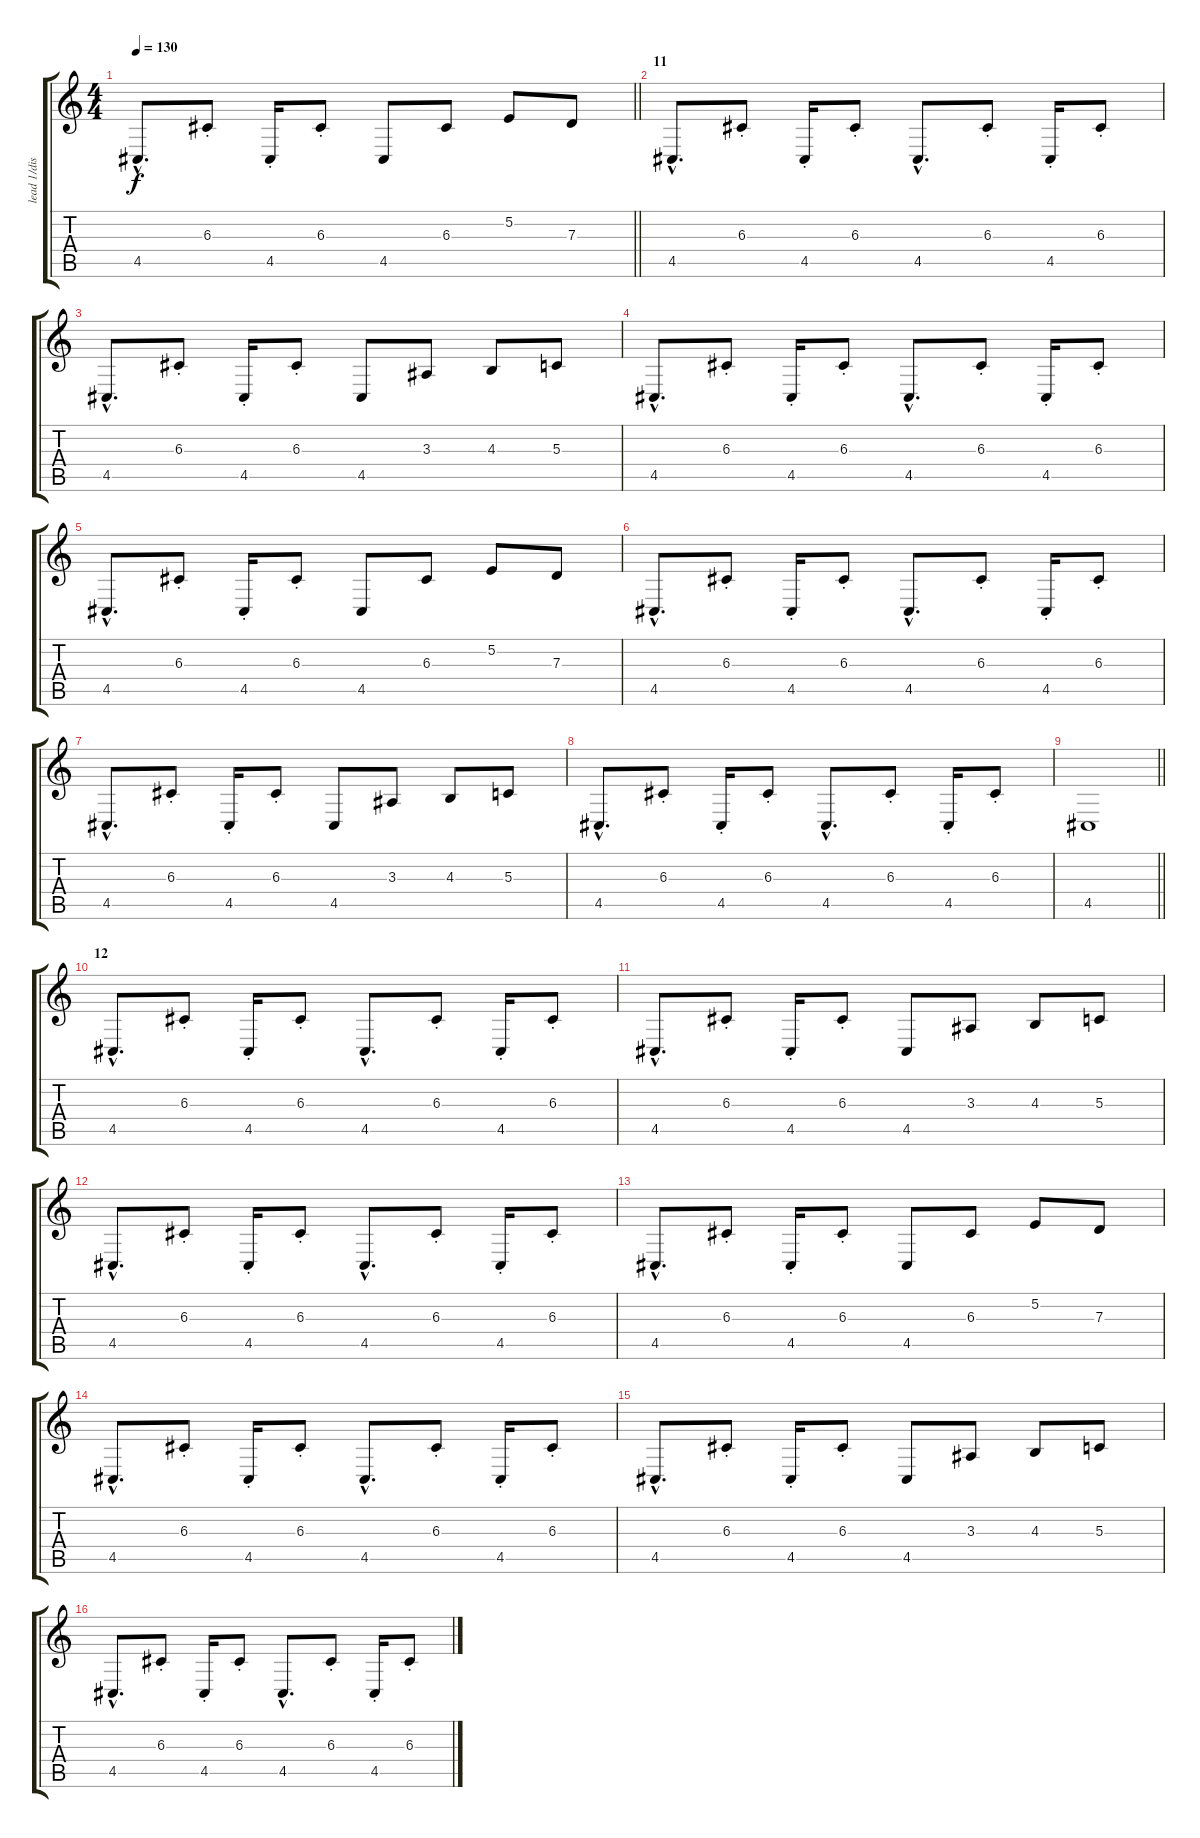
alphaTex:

\track ("lead 1/distortion guitar" "lead 1/dis") {instrument lead5charang}
\staff {score tabs}
\tuning (E4 B3 G3 D3 A2 E2) {hide}
\ts (4 4)
\tempo 130
\clef g2
\barLineRight lightlight
\ks c
4.5{hac}.8{d dy f} 6.3{st}.8 4.5{st}.16 6.3{st}.8 4.5.8 6.3.8 5.2.8 7.3.8 |
\section ("" "11")
4.5{hac}.8{d} 6.3{st}.8 4.5{st}.16 6.3{st}.8 4.5{hac}.8{d} 6.3{st}.8 4.5{st}.16 6.3{st}.8 |
4.5{hac}.8{d} 6.3{st}.8 4.5{st}.16 6.3{st}.8 4.5.8 3.3.8 4.3.8 5.3.8 |
4.5{hac}.8{d} 6.3{st}.8 4.5{st}.16 6.3{st}.8 4.5{hac}.8{d} 6.3{st}.8 4.5{st}.16 6.3{st}.8 |
4.5{hac}.8{d} 6.3{st}.8 4.5{st}.16 6.3{st}.8 4.5.8 6.3.8 5.2.8 7.3.8 |
4.5{hac}.8{d} 6.3{st}.8 4.5{st}.16 6.3{st}.8 4.5{hac}.8{d} 6.3{st}.8 4.5{st}.16 6.3{st}.8 |
4.5{hac}.8{d} 6.3{st}.8 4.5{st}.16 6.3{st}.8 4.5.8 3.3.8 4.3.8 5.3.8 |
4.5{hac}.8{d} 6.3{st}.8 4.5{st}.16 6.3{st}.8 4.5{hac}.8{d} 6.3{st}.8 4.5{st}.16 6.3{st}.8 |
\barLineRight lightlight
4.5.1 |
\section ("" "12")
4.5{hac}.8{d volume 11} 6.3{st}.8 4.5{st}.16 6.3{st}.8 4.5{hac}.8{d} 6.3{st}.8 4.5{st}.16 6.3{st}.8 |
4.5{hac}.8{d} 6.3{st}.8 4.5{st}.16 6.3{st}.8 4.5.8 3.3.8 4.3.8 5.3.8 |
4.5{hac}.8{d} 6.3{st}.8 4.5{st}.16 6.3{st}.8 4.5{hac}.8{d} 6.3{st}.8 4.5{st}.16 6.3{st}.8 |
4.5{hac}.8{d} 6.3{st}.8 4.5{st}.16 6.3{st}.8 4.5.8 6.3.8 5.2.8 7.3.8 |
4.5{hac}.8{d} 6.3{st}.8 4.5{st}.16 6.3{st}.8 4.5{hac}.8{d} 6.3{st}.8 4.5{st}.16 6.3{st}.8 |
4.5{hac}.8{d} 6.3{st}.8 4.5{st}.16 6.3{st}.8 4.5.8 3.3.8 4.3.8 5.3.8 |
4.5{hac}.8{d} 6.3{st}.8 4.5{st}.16 6.3{st}.8 4.5{hac}.8{d} 6.3{st}.8 4.5{st}.16 6.3{st}.8
